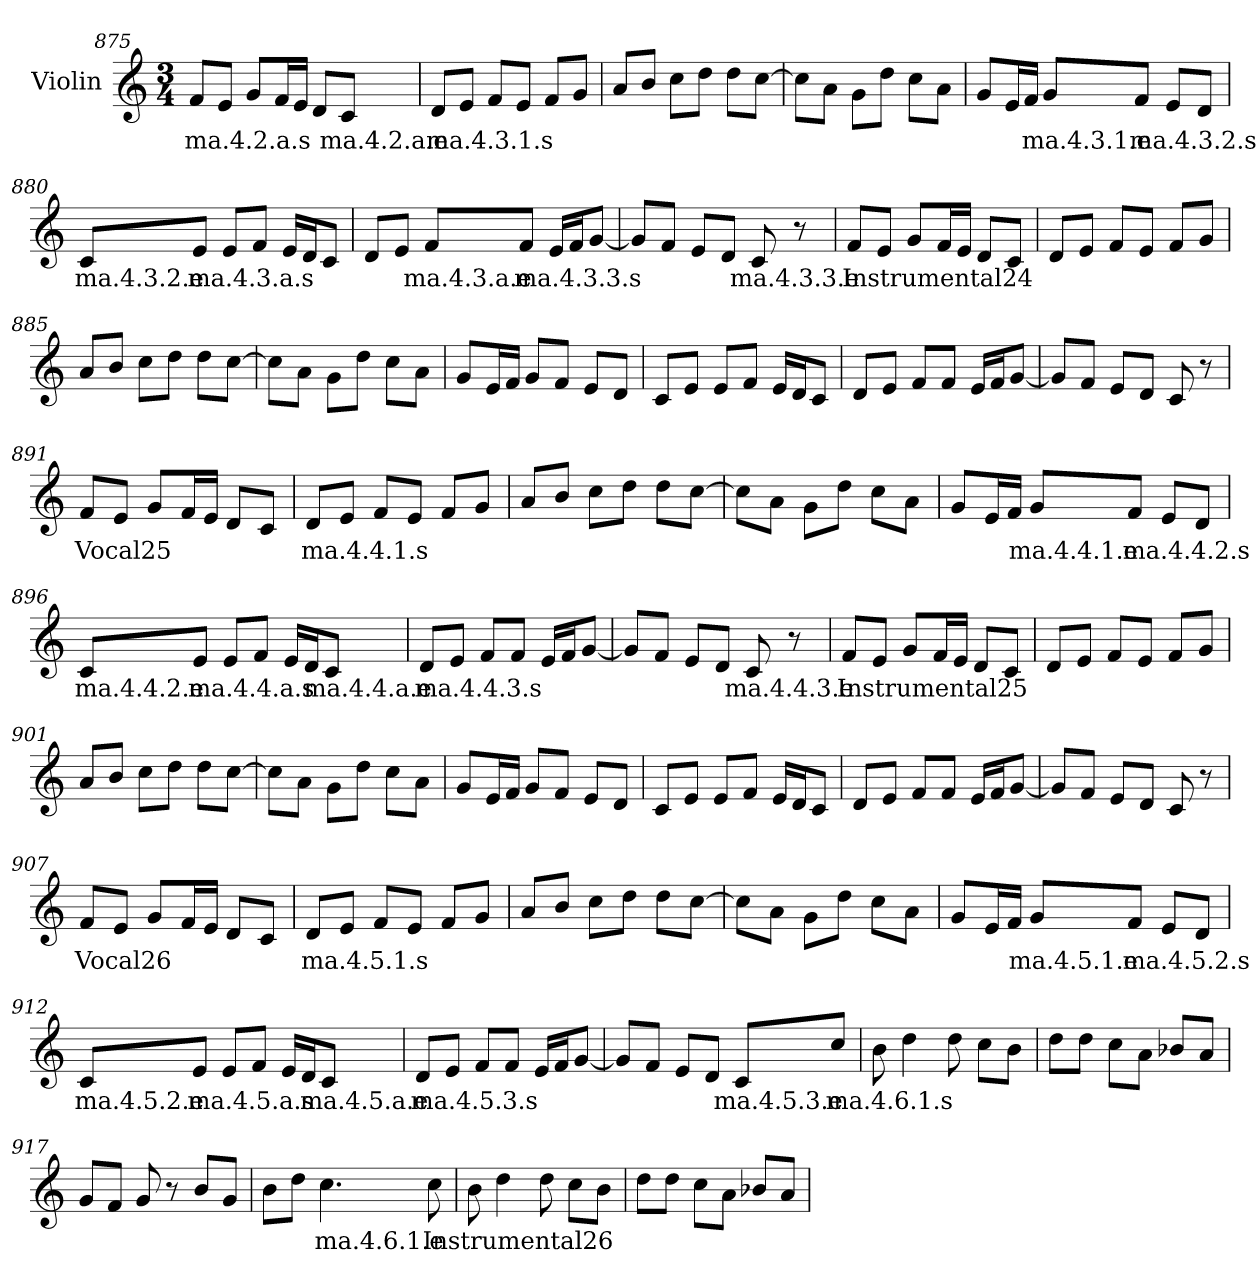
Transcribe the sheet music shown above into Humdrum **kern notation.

**kern	**text
*part1	*part1
*staff1	*staff1
*I"Violin	*
*clefG2	*
*k[]	*
*M3/4	*
=875	=875
!	!LO:LY:b
8f/L	ma.4.2.a.s
8e/J	.
8g/L	.
16f/L	.
16e/JJ	.
8d/L	.
!	!LO:LY:b
8c/J	ma.4.2.a.e
!!LO:LB:g=z
=876	=876
!	!LO:LY:b
8d/L	ma.4.3.1.s
8e/J	.
8f/L	.
8e/J	.
8f/L	.
8g/J	.
=877	=877
8a/L	.
8b/J	.
8cc\L	.
8dd\J	.
8dd\L	.
[8cc\J	.
=878	=878
8cc\L]	.
8a\J	.
8g\L	.
8dd\J	.
8cc\L	.
8a\J	.
=879	=879
8g/L	.
16e/L	.
16f/JJ	.
!	!LO:LY:b
8g/L	ma.4.3.1.e
!	!LO:LY:b
8f/J	ma.4.3.2.s
8e/L	.
8d/J	.
!!LO:LB:g=z
=880	=880
!	!LO:LY:b
8c/L	ma.4.3.2.e
!	!LO:LY:b
8e/J	ma.4.3.a.s
8e/L	.
8f/J	.
16e/LL	.
16d/J	.
8c/J	.
=881	=881
8d/L	.
8e/J	.
!	!LO:LY:b
8f/L	ma.4.3.a.e
!	!LO:LY:b
8f/J	ma.4.3.3.s
16e/LL	.
16f/J	.
[8g/J	.
!!LO:LB:g=z
=882	=882
8g/L]	.
8f/J	.
8e/L	.
8d/J	.
!	!LO:LY:b
8c/	ma.4.3.3.e
8r	.
=883	=883
!	!LO:LY:b
8f/L	Instrumental24
8e/J	.
8g/L	.
16f/L	.
16e/JJ	.
8d/L	.
8c/J	.
=884	=884
8d/L	.
8e/J	.
8f/L	.
8e/J	.
8f/L	.
8g/J	.
=885	=885
8a/L	.
8b/J	.
8cc\L	.
8dd\J	.
8dd\L	.
[8cc\J	.
!!LO:LB:g=z
=886	=886
8cc\L]	.
8a\J	.
8g\L	.
8dd\J	.
8cc\L	.
8a\J	.
=887	=887
8g/L	.
16e/L	.
16f/JJ	.
8g/L	.
8f/J	.
8e/L	.
8d/J	.
!!LO:PB:g=z
=888	=888
8c/L	.
8e/J	.
8e/L	.
8f/J	.
16e/LL	.
16d/J	.
8c/J	.
=889	=889
8d/L	.
8e/J	.
8f/L	.
8f/J	.
16e/LL	.
16f/J	.
[8g/J	.
=890	=890
8g/L]	.
8f/J	.
8e/L	.
8d/J	.
8c/	.
8r	.
=891	=891
!	!LO:LY:b
8f/L	Vocal25
8e/J	.
8g/L	.
16f/L	.
16e/JJ	.
8d/L	.
8c/J	.
=892	=892
!	!LO:LY:b
8d/L	ma.4.4.1.s
8e/J	.
8f/L	.
8e/J	.
8f/L	.
8g/J	.
!!LO:LB:g=z
=893	=893
8a/L	.
8b/J	.
8cc\L	.
8dd\J	.
8dd\L	.
[8cc\J	.
=894	=894
8cc\L]	.
8a\J	.
8g\L	.
8dd\J	.
8cc\L	.
8a\J	.
=895	=895
8g/L	.
16e/L	.
16f/JJ	.
!	!LO:LY:b
8g/L	ma.4.4.1.e
!	!LO:LY:b
8f/J	ma.4.4.2.s
8e/L	.
8d/J	.
!!LO:LB:g=z
=896	=896
!	!LO:LY:b
8c/L	ma.4.4.2.e
!	!LO:LY:b
8e/J	ma.4.4.a.s
8e/L	.
8f/J	.
16e/LL	.
16d/J	.
!	!LO:LY:b
8c/J	ma.4.4.a.e
=897	=897
!	!LO:LY:b
8d/L	ma.4.4.3.s
8e/J	.
8f/L	.
8f/J	.
16e/LL	.
16f/J	.
[8g/J	.
!!LO:LB:g=z
=898	=898
8g/L]	.
8f/J	.
8e/L	.
8d/J	.
!	!LO:LY:b
8c/	ma.4.4.3.e
8r	.
=899	=899
!	!LO:LY:b
8f/L	Instrumental25
8e/J	.
8g/L	.
16f/L	.
16e/JJ	.
8d/L	.
8c/J	.
=900	=900
8d/L	.
8e/J	.
8f/L	.
8e/J	.
8f/L	.
8g/J	.
=901	=901
8a/L	.
8b/J	.
8cc\L	.
8dd\J	.
8dd\L	.
[8cc\J	.
!!LO:LB:g=z
=902	=902
8cc\L]	.
8a\J	.
8g\L	.
8dd\J	.
8cc\L	.
8a\J	.
=903	=903
8g/L	.
16e/L	.
16f/JJ	.
8g/L	.
8f/J	.
8e/L	.
8d/J	.
!!LO:LB:g=z
=904	=904
8c/L	.
8e/J	.
8e/L	.
8f/J	.
16e/LL	.
16d/J	.
8c/J	.
=905	=905
8d/L	.
8e/J	.
8f/L	.
8f/J	.
16e/LL	.
16f/J	.
[8g/J	.
=906	=906
8g/L]	.
8f/J	.
8e/L	.
8d/J	.
8c/	.
8r	.
=907	=907
!	!LO:LY:b
8f/L	Vocal26
8e/J	.
8g/L	.
16f/L	.
16e/JJ	.
8d/L	.
8c/J	.
=908	=908
!	!LO:LY:b
8d/L	ma.4.5.1.s
8e/J	.
8f/L	.
8e/J	.
8f/L	.
8g/J	.
!!LO:LB:g=z
=909	=909
8a/L	.
8b/J	.
8cc\L	.
8dd\J	.
8dd\L	.
[8cc\J	.
=910	=910
8cc\L]	.
8a\J	.
8g\L	.
8dd\J	.
8cc\L	.
8a\J	.
=911	=911
8g/L	.
16e/L	.
16f/JJ	.
!	!LO:LY:b
8g/L	ma.4.5.1.e
!	!LO:LY:b
8f/J	ma.4.5.2.s
8e/L	.
8d/J	.
!!LO:LB:g=z
=912	=912
!	!LO:LY:b
8c/L	ma.4.5.2.e
!	!LO:LY:b
8e/J	ma.4.5.a.s
8e/L	.
8f/J	.
16e/LL	.
16d/J	.
!	!LO:LY:b
8c/J	ma.4.5.a.e
=913	=913
!	!LO:LY:b
8d/L	ma.4.5.3.s
8e/J	.
8f/L	.
8f/J	.
16e/LL	.
16f/J	.
[8g/J	.
!!LO:LB:g=z
=914	=914
8g/L]	.
8f/J	.
8e/L	.
8d/J	.
!	!LO:LY:b
8c/L	ma.4.5.3.e
!	!LO:LY:b
8cc/J	ma.4.6.1.s
=915	=915
8b\	.
4dd\	.
8dd\	.
8cc\L	.
8b\J	.
=916	=916
8dd\L	.
8dd\J	.
8cc\L	.
8a\J	.
8b-X/L	.
8a/J	.
=917	=917
8g/L	.
8f/J	.
8g/	.
8r	.
8b/L	.
8g/J	.
!!LO:LB:g=z
=918	=918
8b\L	.
8dd\J	.
!	!LO:LY:b
4.cc\	ma.4.6.1.e
!	!LO:LY:b
8cc\	Instrumental26
=919	=919
8b\	.
4dd\	.
8dd\	.
8cc\L	.
8b\J	.
=920	=920
8dd\L	.
8dd\J	.
8cc\L	.
8a\J	.
8b-X/L	.
8a/J	.
=	=
*-	*-
